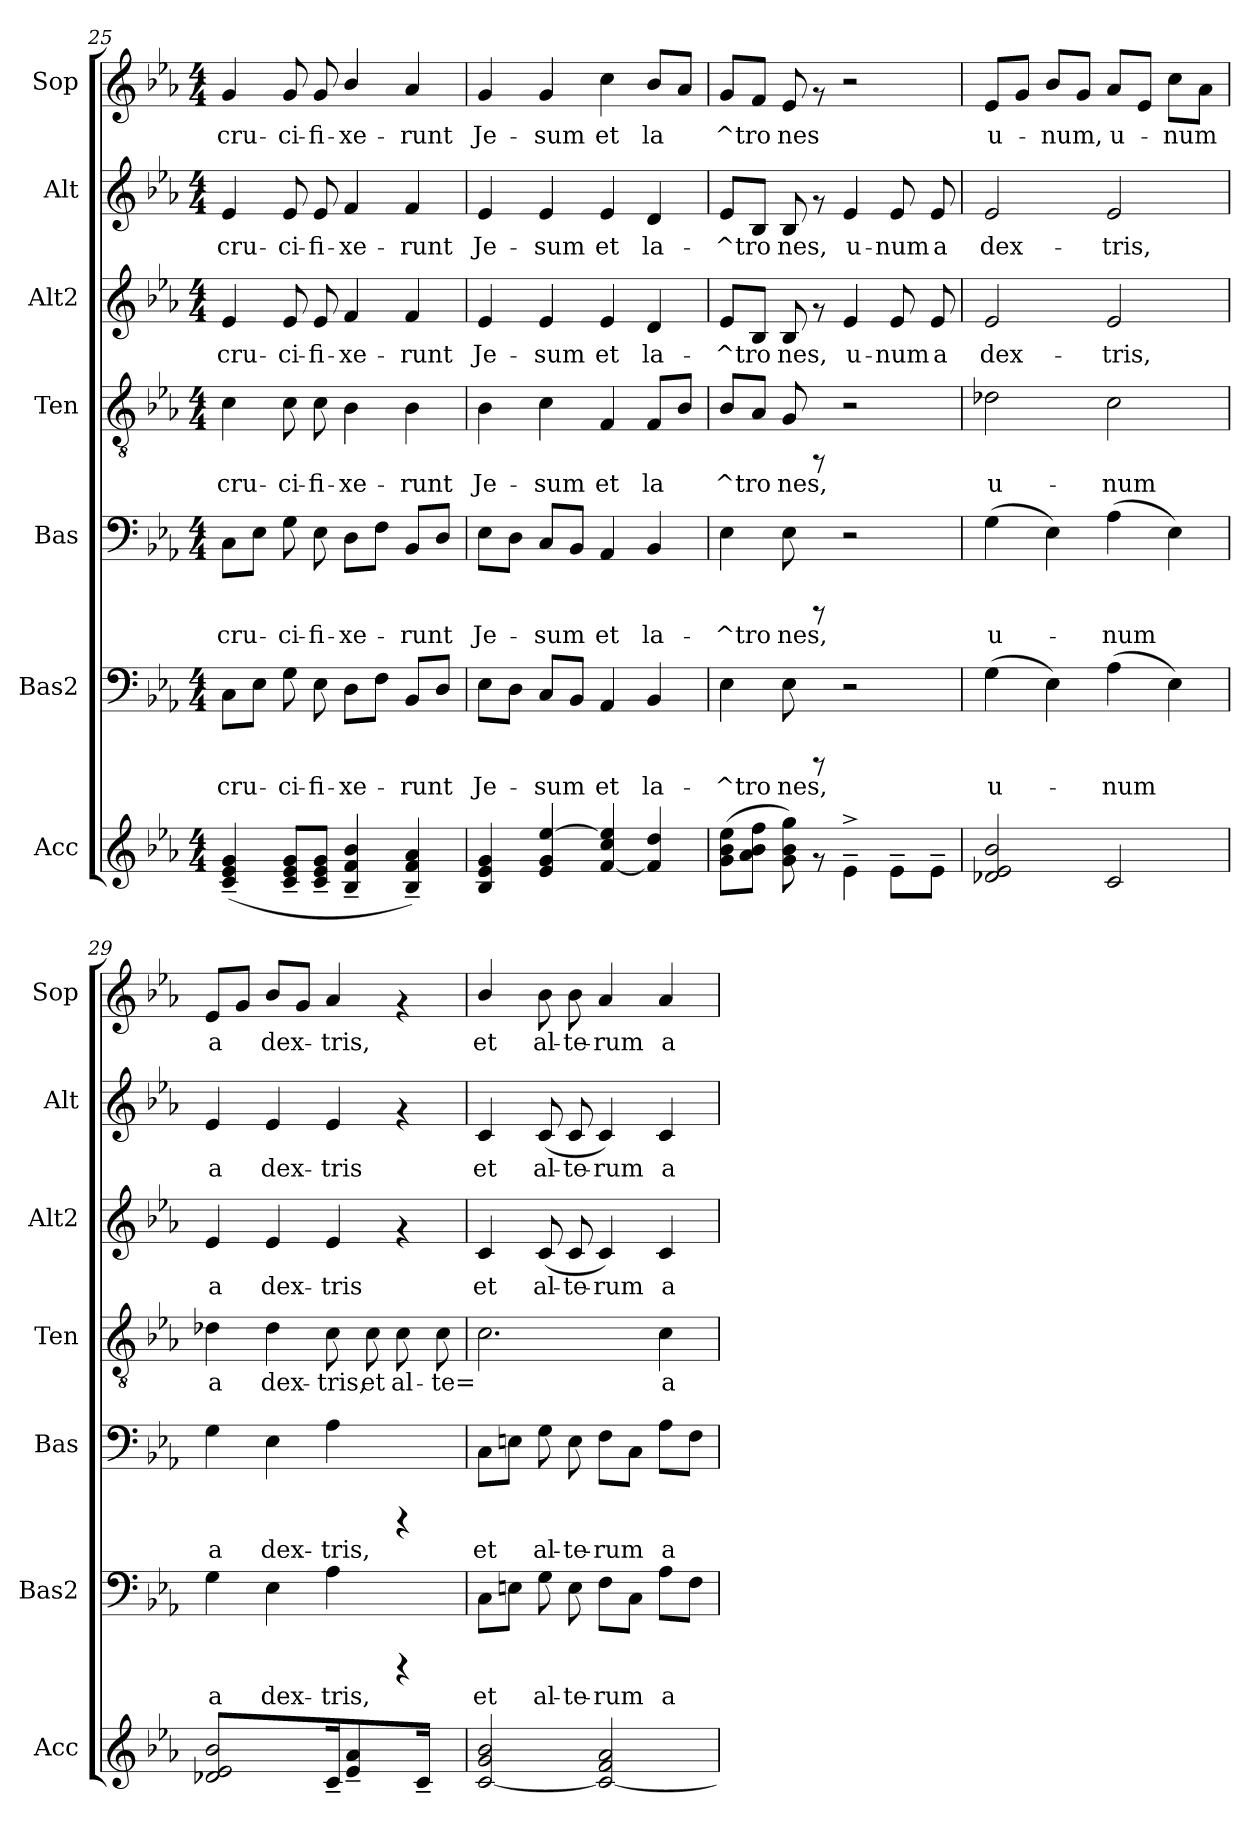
**kern	**kern	**text	**kern	**text	**kern	**text	**kern	**text	**kern	**text	**kern	**text
*part7	*part6	*part6	*part5	*part5	*part4	*part4	*part3	*part3	*part2	*part2	*part1	*part1
*staff7	*staff6	*staff6	*staff5	*staff5	*staff4	*staff4	*staff3	*staff3	*staff2	*staff2	*staff1	*staff1
*I"Acc	*I"Bas2	*	*I"Bas	*	*I"Ten	*	*I"Alt2	*	*I"Alt	*	*I"Sop	*
*I'Acc	*I'Bas2	*	*I'Bas	*	*I'Ten	*	*I'Alt2	*	*I'Alt	*	*I'Sop	*
*clefG2	*clefF4	*	*clefF4	*	*clefGv2	*	*clefG2	*	*clefG2	*	*clefG2	*
*k[b-e-a-]	*k[b-e-a-]	*	*k[b-e-a-]	*	*k[b-e-a-]	*	*k[b-e-a-]	*	*k[b-e-a-]	*	*k[b-e-a-]	*
*E-:	*E-:	*	*E-:	*	*E-:	*	*E-:	*	*E-:	*	*E-:	*
*M4/4	*M4/4	*	*M4/4	*	*M4/4	*	*M4/4	*	*M4/4	*	*M4/4	*
=25	=25	=25	=25	=25	=25	=25	=25	=25	=25	=25	=25	=25
!	!	!LO:LY:b:cj	!	!LO:LY:b:cj	!	!LO:LY:b:cj	!	!LO:LY:b:cj	!	!LO:LY:b:cj	!	!LO:LY:b:cj
(<4g/~< 4e-/~< 4c/~<	8C\L	cru-	8C\L	cru-	4c\	cru-	4e-/	cru-	4e-/	cru-	4g>/	cru-
!	!	!LO:LY:b:cj	!	!LO:LY:b:cj	!	!	!	!	!	!	!	!
.	8E-\J	.	8E-\J	.	.	.	.	.	.	.	.	.
!	!	!LO:LY:b:cj	!	!LO:LY:b:cj	!	!LO:LY:b:cj	!	!LO:LY:b:cj	!	!LO:LY:b:cj	!	!LO:LY:b:cj
8g/~< 8e-/~< 8c/~<L	8G\	ci-	8G\	ci-	8c\	ci-	8e-/	ci-	8e-/	ci-	8g/	ci-
!	!	!LO:LY:b:cj	!	!LO:LY:b:cj	!	!LO:LY:b:cj	!	!LO:LY:b:cj	!	!LO:LY:b:cj	!	!LO:LY:b:cj
8g/~< 8e-/~< 8c/~<J	8E-\	fi-	8E-\	fi-	8c\	fi-	8e-/	fi-	8e-/	fi-	8g/	fi-
!	!	!LO:LY:b:cj	!	!LO:LY:b:cj	!	!LO:LY:b:cj	!	!LO:LY:b:cj	!	!LO:LY:b:cj	!	!LO:LY:b:cj
4f/~< 4B-/~< 4b-/~<	8D\L	xe-	8D\L	xe-	4B-\	xe-	4f/	xe-	4f/	xe-	4b-/	xe-
!	!	!LO:LY:b:cj	!	!LO:LY:b:cj	!	!	!	!	!	!	!	!
.	8F\J	.	8F\J	.	.	.	.	.	.	.	.	.
!	!	!LO:LY:b:cj	!	!LO:LY:b:cj	!	!LO:LY:b:cj	!	!LO:LY:b:cj	!	!LO:LY:b:cj	!	!LO:LY:b:cj
4a-/~< 4f/~< 4B-/~<)	8BB-/L	runt	8BB-/L	runt	4B-\	runt	4f/	runt	4f/	runt	4a-/	runt
!	!	!LO:LY:b:cj	!	!LO:LY:b:cj	!	!	!	!	!	!	!	!
.	8D/J	.	8D/J	.	.	.	.	.	.	.	.	.
!!LO:PB:g=z
=26	=26	=26	=26	=26	=26	=26	=26	=26	=26	=26	=26	=26
!	!	!LO:LY:b:cj	!	!LO:LY:b:cj	!	!LO:LY:b:cj	!	!LO:LY:b:cj	!	!LO:LY:b:cj	!	!LO:LY:b:cj
4g/ 4e-/ 4B-/	8E-\L	Je-	8E-\L	Je-	4B-\	Je-	4e-/	Je-	4e-/	Je-	4g/	Je-
!	!	!LO:LY:b:cj	!	!LO:LY:b:cj	!	!	!	!	!	!	!	!
.	8D\J	.	8D\J	.	.	.	.	.	.	.	.	.
!	!	!LO:LY:b:cj	!	!LO:LY:b:cj	!	!LO:LY:b:cj	!	!LO:LY:b:cj	!	!LO:LY:b:cj	!	!LO:LY:b:cj
[>4ee-/ 4g/ 4e-/	8C/L	sum	8C/L	sum	4c\	sum	4e-/	sum	4e-/	sum	4g/	sum
!	!	!LO:LY:b:cj	!	!LO:LY:b:cj	!	!	!	!	!	!	!	!
.	8BB-/J	.	8BB-/J	.	.	.	.	.	.	.	.	.
!	!	!LO:LY:b:cj	!	!LO:LY:b:cj	!	!LO:LY:b:cj	!	!LO:LY:b:cj	!	!LO:LY:b:cj	!	!LO:LY:b:cj
4ee-/] 4cc/ [<4f/	4AA-/	et	4AA-/	et	4F/	et	4e-/	et	4e-/	et	4cc\	et
!	!	!LO:LY:b:cj	!	!LO:LY:b:cj	!	!LO:LY:b:cj	!	!LO:LY:b:cj	!	!LO:LY:b:cj	!	!LO:LY:b:cj
4dd/ 4f/]	4BB-/	la-	4BB-/	la-	8F/L	la-	4d/	la-	4d/	la-	8b-/L	la-
!	!	!	!	!	!	!LO:LY:b:cj	!	!	!	!	!	!LO:LY:b:cj
.	.	.	.	.	8B-/J	--	.	.	.	.	8a-/J	--
!!LO:PB:g=z
=27	=27	=27	=27	=27	=27	=27	=27	=27	=27	=27	=27	=27
!	!	!LO:LY:b:cj	!	!LO:LY:b:cj	!	!LO:LY:b:cj	!	!LO:LY:b:cj	!	!LO:LY:b:cj	!	!LO:LY:b:cj
(>8ee-\ 8b-\ 8g\L	4E-\	^tro	4E-\	^tro	8B-/L	^tro	8e-/L	^tro	8e-/L	^tro	8g>/L	^tro
!	!	!	!	!	!	!LO:LY:b:cj	!	!LO:LY:b:cj	!	!LO:LY:b:cj	!	!LO:LY:b:cj
8ff\ 8a-\ 8b-\J	.	.	.	.	8A-/J	.	8B-/J	.	8B-/J	.	8f/J	.
!	!	!LO:LY:b:cj	!	!LO:LY:b:cj	!	!LO:LY:b:cj	!	!LO:LY:b:cj	!	!LO:LY:b:cj	!	!LO:LY:b:cj
8gg\ 8b-\ 8g\)	8E-\	nes,	8E-\	nes,	8G/	nes,	8B-/	nes,	8B-/	nes,	8e-/	nes
8rf	8rCCC	.	8rCCC	.	8rFF	.	8rf	.	8rf	.	8rf	.
!	!	!	!	!	!	!	!	!LO:LY:b:cj	!	!LO:LY:b:cj	!	!
4e-^>~>\	2r	.	2r	.	2r	.	4e-/	u-	4e-/	u-	2r	.
!	!	!	!	!	!	!	!	!LO:LY:b:cj	!	!LO:LY:b:cj	!	!
8e-~>\L	.	.	.	.	.	.	8e-/	num	8e-/	num	.	.
!	!	!	!	!	!	!	!	!LO:LY:b:cj	!	!LO:LY:b:cj	!	!
8e-~>\J	.	.	.	.	.	.	8e-/	a	8e-/	a	.	.
=28	=28	=28	=28	=28	=28	=28	=28	=28	=28	=28	=28	=28
!	!	!LO:LY:b:cj	!	!LO:LY:b:cj	!	!LO:LY:b:cj	!	!LO:LY:b:cj	!	!LO:LY:b:cj	!	!LO:LY:b:cj
2b-/ 2e-/ 2d-X/	(>4G\	u-	(>4G\	u-	2d-X\	u-	2e-/	dex-	2e-/	dex-	8e-/L	u-
!	!	!	!	!	!	!	!	!	!	!	!	!LO:LY:b:cj
.	.	.	.	.	.	.	.	.	.	.	8g/J	.
!	!	!LO:LY:b:cj	!	!LO:LY:b:cj	!	!	!	!	!	!	!	!LO:LY:b:cj
.	4E-\)	.	4E-\)	.	.	.	.	.	.	.	8b-/L	num,
!	!	!	!	!	!	!	!	!	!	!	!	!LO:LY:b:cj
.	.	.	.	.	.	.	.	.	.	.	8g/J	.
!	!	!LO:LY:b:cj	!	!LO:LY:b:cj	!	!LO:LY:b:cj	!	!LO:LY:b:cj	!	!LO:LY:b:cj	!	!LO:LY:b:cj
2c/	(>4A-\	num	(>4A-\	num	2c\	num	2e-/	tris,	2e-/	tris,	8a-/L	u-
!	!	!	!	!	!	!	!	!	!	!	!	!LO:LY:b:cj
.	.	.	.	.	.	.	.	.	.	.	8e-/J	.
!	!	!LO:LY:b:cj	!	!LO:LY:b:cj	!	!	!	!	!	!	!	!LO:LY:b:cj
.	4E-\)	.	4E-\)	.	.	.	.	.	.	.	8cc\L	num
!	!	!	!	!	!	!	!	!	!	!	!	!LO:LY:b:cj
.	.	.	.	.	.	.	.	.	.	.	8a-\J	.
=29	=29	=29	=29	=29	=29	=29	=29	=29	=29	=29	=29	=29
!	!	!LO:LY:b:cj	!	!LO:LY:b:cj	!	!LO:LY:b:cj	!	!LO:LY:b:cj	!	!LO:LY:b:cj	!	!LO:LY:b:cj
2b-/ 2e-/ 2d-X/	4G\	a	4G\	a	4d-X\	a	4e-/	a	4e-/	a	8e-/L	a
!	!	!	!	!	!	!	!	!	!	!	!	!LO:LY:b:cj
.	.	.	.	.	.	.	.	.	.	.	8g/J	.
!	!	!LO:LY:b:cj	!	!LO:LY:b:cj	!	!LO:LY:b:cj	!	!LO:LY:b:cj	!	!LO:LY:b:cj	!	!LO:LY:b:cj
.	4E-\	dex-	4E-\	dex-	4d-\	dex-	4e-/	dex-	4e-/	dex-	8b-/L	dex-
!	!	!	!	!	!	!	!	!	!	!	!	!LO:LY:b:cj
.	.	.	.	.	.	.	.	.	.	.	8g/J	.
!	!	!LO:LY:b:cj	!	!LO:LY:b:cj	!	!LO:LY:b:cj	!	!LO:LY:b:cj	!	!LO:LY:b:cj	!	!LO:LY:b:cj
16c~>/	4A-\	tris,	4A-\	tris,	8c\	tris,	4e-/	tris	4e-/	tris	4a-/	tris,
4a-/~< 4e-/~<	.	.	.	.	.	.	.	.	.	.	.	.
!	!	!	!	!	!	!LO:LY:b:cj	!	!	!	!	!	!
.	.	.	.	.	8c\	et	.	.	.	.	.	.
!	!	!	!	!	!	!LO:LY:b:cj	!	!	!	!	!	!
.	4rCCC	.	4rCCC	.	8c\	al-	4rf	.	4rf	.	4rf	.
16c~>/J	.	.	.	.	.	.	.	.	.	.	.	.
!	!	!	!	!	!	!LO:LY:b:cj	!	!	!	!	!	!
8ryy	.	.	.	.	8c\	te=	.	.	.	.	.	.
!!LO:PB:g=z
=30	=30	=30	=30	=30	=30	=30	=30	=30	=30	=30	=30	=30
!	!	!LO:LY:b:cj	!	!LO:LY:b:cj	!	!LO:LY:b:cj	!	!LO:LY:b:cj	!	!LO:LY:b:cj	!	!LO:LY:b:cj
2b-/ 2g/ [<2c/	8C\L	et	8C\L	et	2.c\	.	4c/	et	4c/	et	4b->/	et
!	!	!LO:LY:b:cj	!	!LO:LY:b:cj	!	!	!	!	!	!	!	!
.	8En\J	.	8En\J	.	.	.	.	.	.	.	.	.
!	!	!LO:LY:b:cj	!	!LO:LY:b:cj	!	!	!	!LO:LY:b:cj	!	!LO:LY:b:cj	!	!LO:LY:b:cj
.	8G\	al-	8G\	al-	.	.	(>8c/	al-	(>8c/	al-	8b-\	al-
!	!	!LO:LY:b:cj	!	!LO:LY:b:cj	!	!	!	!LO:LY:b:cj	!	!LO:LY:b:cj	!	!LO:LY:b:cj
.	8E\	te-	8E\	te-	.	.	8c/	te-	8c/	te-	8b-\	te-
!	!	!LO:LY:b:cj	!	!LO:LY:b:cj	!	!	!	!LO:LY:b:cj	!	!LO:LY:b:cj	!	!LO:LY:b:cj
2a-/ 2f/ 2c/_<	8F\L	rum	8F\L	rum	.	.	4c/)	rum	4c/)	rum	4a-/	rum
!	!	!LO:LY:b:cj	!	!LO:LY:b:cj	!	!	!	!	!	!	!	!
.	8C\J	.	8C\J	.	.	.	.	.	.	.	.	.
!	!	!LO:LY:b:cj	!	!LO:LY:b:cj	!	!LO:LY:b:cj	!	!LO:LY:b:cj	!	!LO:LY:b:cj	!	!LO:LY:b:cj
.	8A-\L	a	8A-\L	a	4c\	a	4c/	a	4c/	a	4a-/	a
!	!	!LO:LY:b:cj	!	!LO:LY:b:cj	!	!	!	!	!	!	!	!
.	8F\J	.	8F\J	.	.	.	.	.	.	.	.	.
=	=	=	=	=	=	=	=	=	=	=	=	=
*-	*-	*-	*-	*-	*-	*-	*-	*-	*-	*-	*-	*-
